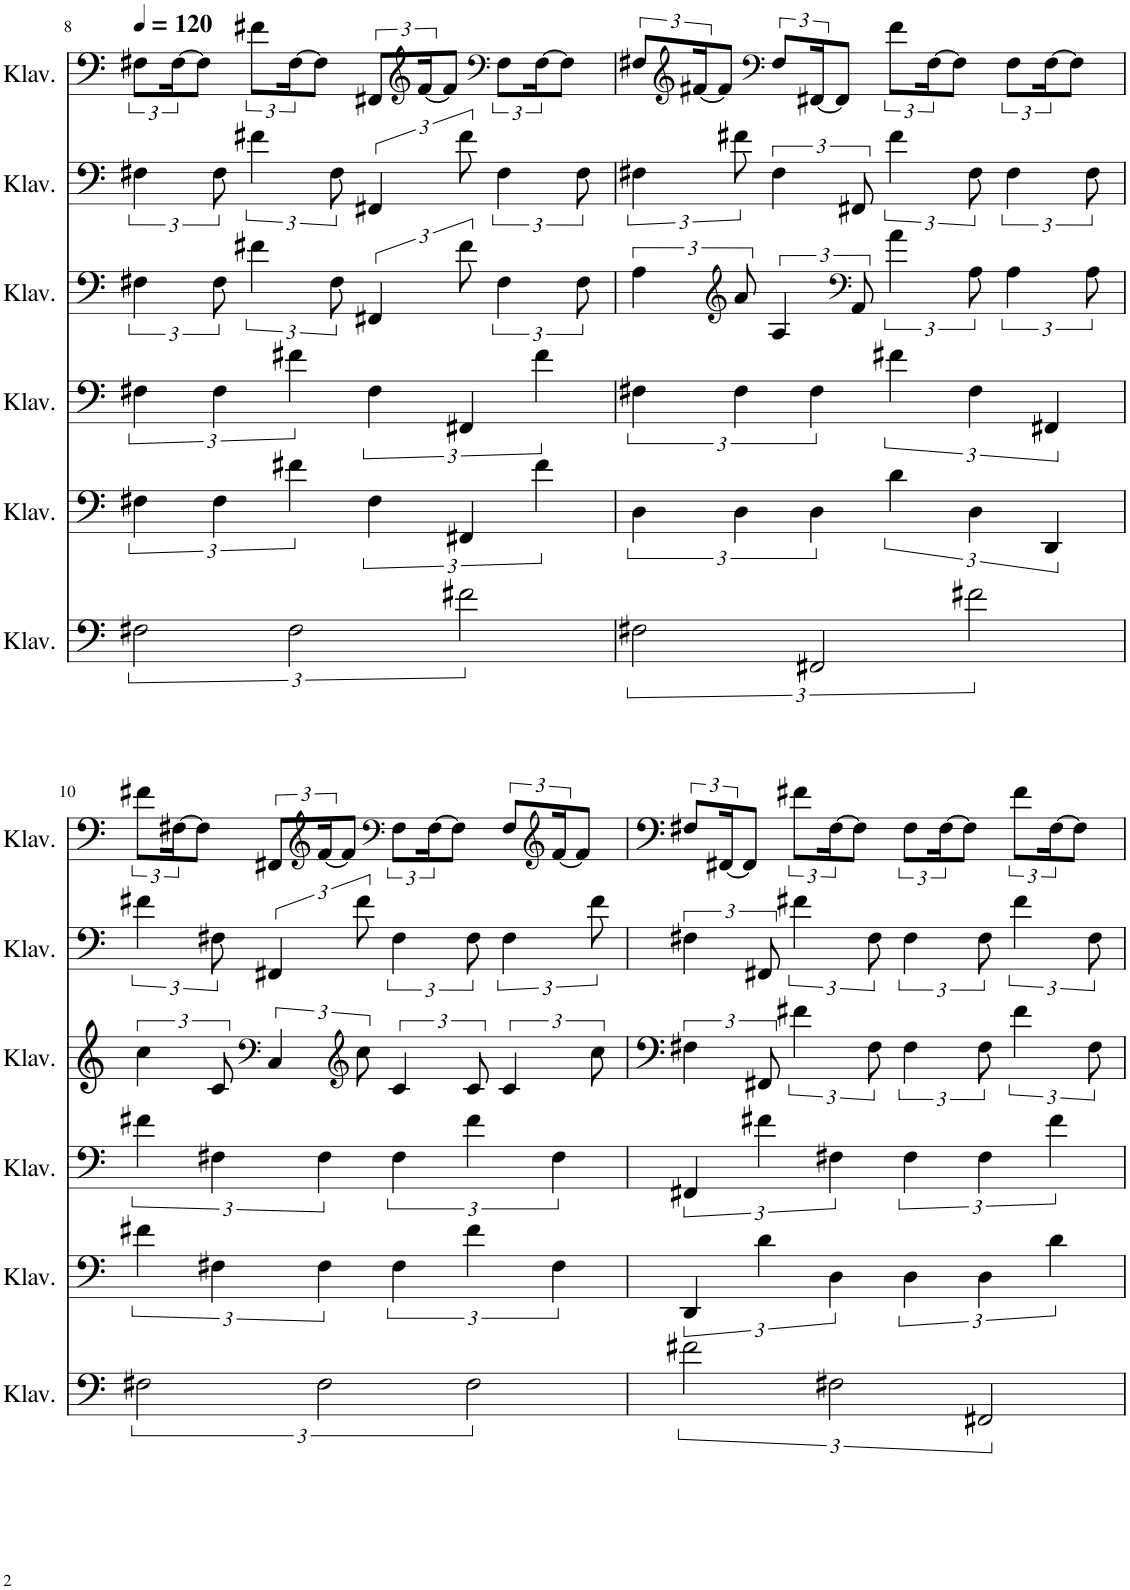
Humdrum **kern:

**kern	**kern	**kern	**kern	**kern	**kern
*part6	*part5	*part4	*part3	*part2	*part1
*staff6	*staff5	*staff4	*staff3	*staff2	*staff1
*I"Klavier	*I"Klavier	*I"Klavier	*I"Klavier	*I"Klavier	*I"Klavier
*I'Klav.	*I'Klav.	*I'Klav.	*I'Klav.	*I'Klav.	*I'Klav.
!!LO:PB:g=z
*clefG2	*clefF4	*clefF4	*clefG2	*clefF4	*clefF4
*k[]	*k[]	*k[]	*k[]	*k[]	*k[]
*M4/4	*M4/4	*M4/4	*M4/4	*M4/4	*M4/4
*MM120	*MM120	*MM120	*MM120	*MM120	*MM120
=8	=8	=8	=8	=8	=8
3F#X\	6F#X\	6F#X\	6F#X\	6F#X\	12F#X\L
.	.	.	.	.	[24F#\K
.	.	.	.	.	8F#\J]
.	6F#\	6F#\	12F#\	12F#\	.
.	.	.	6f#X\	6f#X\	12f#X\L
3F#\	6f#X\	6f#X\	.	.	[24F#\K
.	.	.	.	.	8F#\J]
.	.	.	12F#\	12F#\	.
.	6F#\	6F#\	6FF#X/	6FF#X/	12FF#X/L
*	*	*	*	*	*clefG2
.	.	.	.	.	[24f#/K
.	.	.	.	.	8f#/J]
3f#X\	6FF#X/	6FF#X/	12f#\	12f#\	.
*	*	*	*	*	*clefF4
.	.	.	6F#\	6F#\	12F#\L
.	6f#\	6f#\	.	.	[24F#\K
.	.	.	.	.	8F#\J]
.	.	.	12F#\	12F#\	.
=9	=9	=9	=9	=9	=9
3F#X\	6D\	6F#X\	6A\	6F#X\	12F#X/L
*	*	*	*	*	*clefG2
.	.	.	.	.	[24f#X/K
.	.	.	.	.	8f#/J]
*	*	*	*clefG2	*	*
.	6D\	6F#\	12a/	12f#X\	.
*	*	*	*	*	*clefF4
.	.	.	6A/	6F#\	12F#/L
3FF#X/	6D\	6F#\	.	.	[24FF#X/K
.	.	.	.	.	8FF#/J]
*	*	*	*clefF4	*	*
.	.	.	12AA/	12FF#X/	.
.	6d\	6f#X\	6a\	6f#\	12f#\L
.	.	.	.	.	[24F#\K
.	.	.	.	.	8F#\J]
3f#X\	6D\	6F#\	12A\	12F#\	.
.	.	.	6A\	6F#\	12F#\L
.	6DD/	6FF#X/	.	.	[24F#\K
.	.	.	.	.	8F#\J]
.	.	.	12A\	12F#\	.
!!LO:LB:g=z
=10	=10	=10	=10	=10	=10
3F#X\	6f#X\	6f#X\	6cc\	6f#X\	12f#X\L
.	.	.	.	.	[24F#X\K
.	.	.	.	.	8F#\J]
.	6F#X\	6F#X\	12c/	12F#X\	.
*	*	*	*clefF4	*	*
.	.	.	6C/	6FF#X/	12FF#X/L
*	*	*	*	*	*clefG2
3F#\	6F#\	6F#\	.	.	[24f#/K
.	.	.	.	.	8f#/J]
*	*	*	*clefG2	*	*
.	.	.	12cc\	12f#\	.
*	*	*	*	*	*clefF4
.	6F#\	6F#\	6c/	6F#\	12F#\L
.	.	.	.	.	[24F#\K
.	.	.	.	.	8F#\J]
3F#\	6f#\	6f#\	12c/	12F#\	.
.	.	.	6c/	6F#\	12F#/L
*	*	*	*	*	*clefG2
.	6F#\	6F#\	.	.	[24f#/K
.	.	.	.	.	8f#/J]
.	.	.	12cc\	12f#\	.
=11	=11	=11	=11	=11	=11
3f#X\	6DD/	6FF#X/	6F#X\	6F#X\	12F#X/L
.	.	.	.	.	[24FF#X/K
.	.	.	.	.	8FF#/J]
.	6d\	6f#X\	12FF#X/	12FF#X/	.
.	.	.	6f#X\	6f#X\	12f#X\L
3F#X\	6D\	6F#X\	.	.	[24F#\K
.	.	.	.	.	8F#\J]
.	.	.	12F#\	12F#\	.
.	6D\	6F#\	6F#\	6F#\	12F#\L
.	.	.	.	.	[24F#\K
.	.	.	.	.	8F#\J]
3FF#X/	6D\	6F#\	12F#\	12F#\	.
.	.	.	6f#\	6f#\	12f#\L
.	6d\	6f#\	.	.	[24F#\K
.	.	.	.	.	8F#\J]
.	.	.	12F#\	12F#\	.
=	=	=	=	=	=
*-	*-	*-	*-	*-	*-
